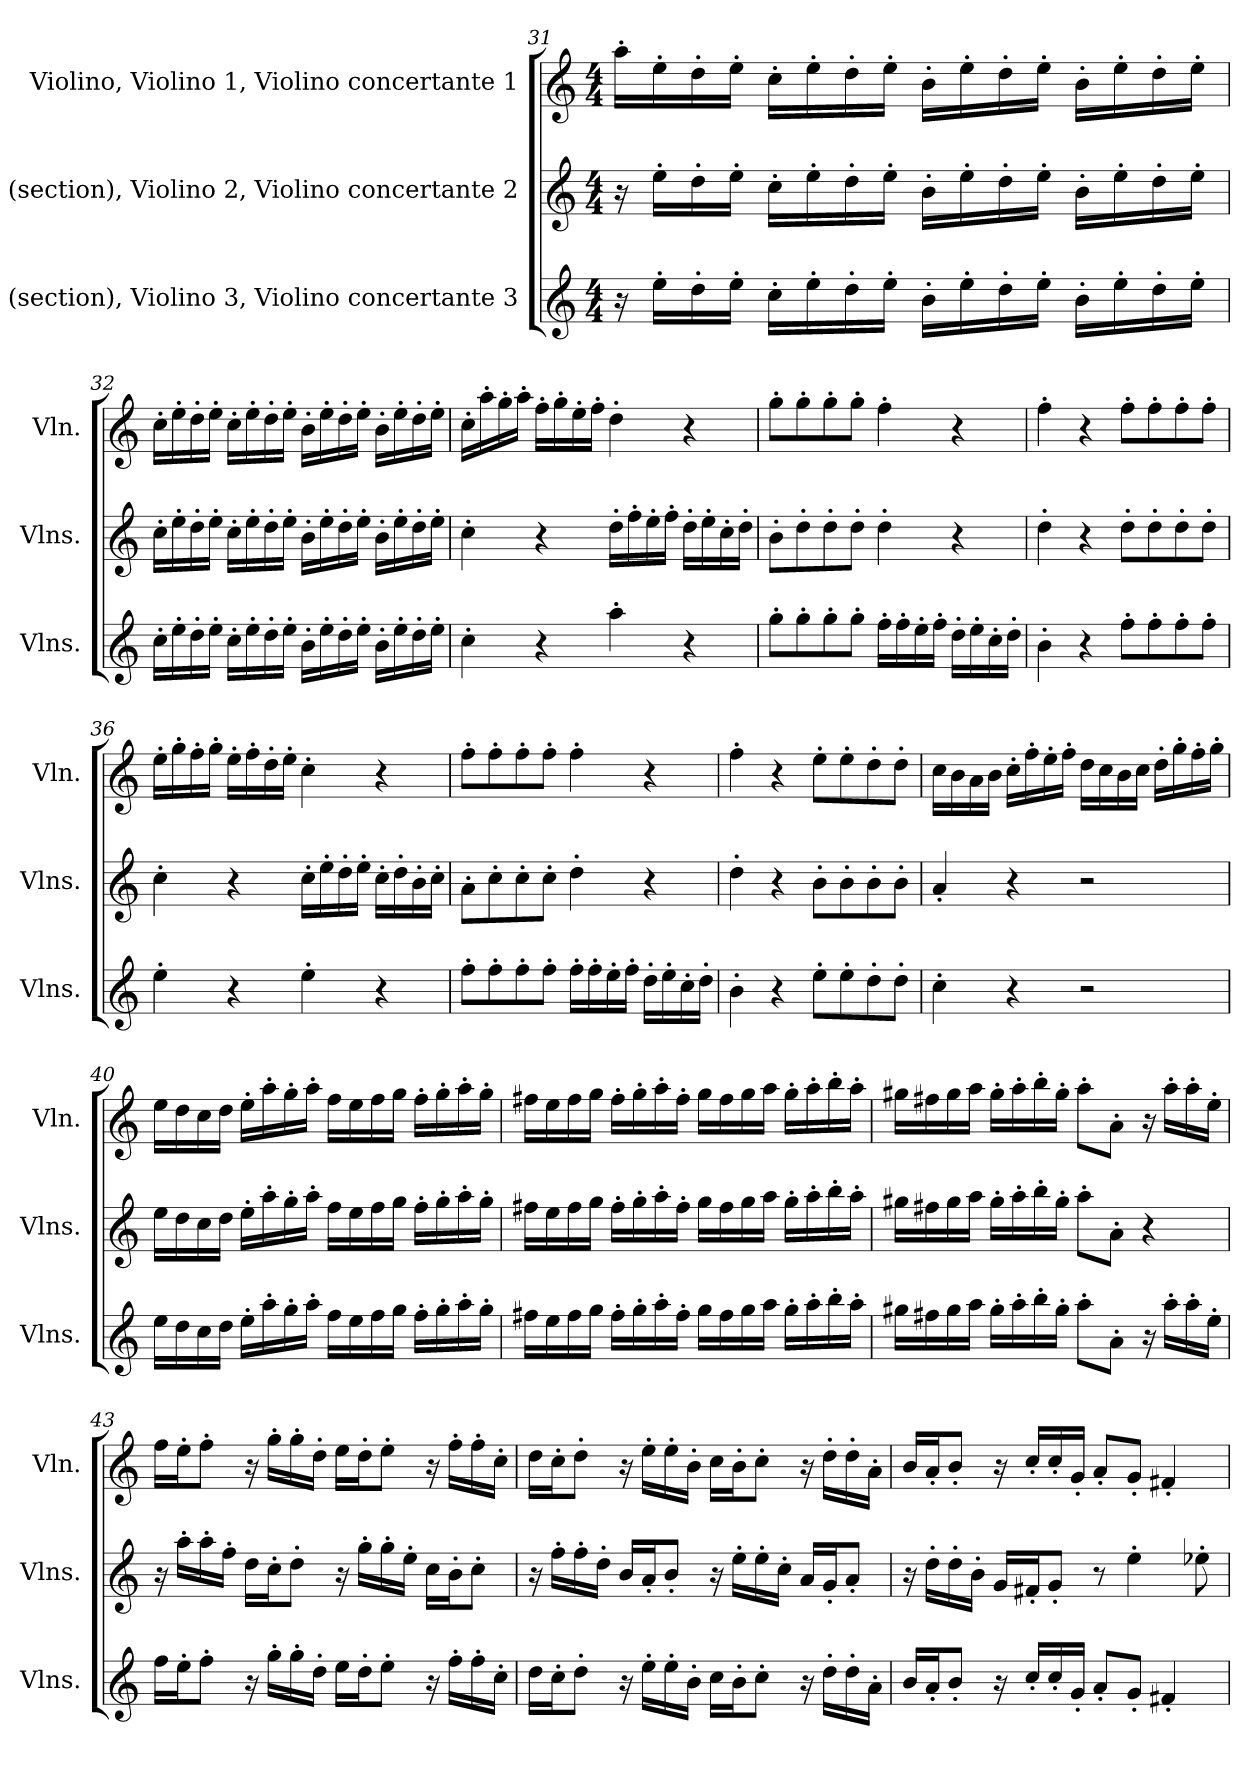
**kern	**kern	**kern
*part3	*part2	*part1
*staff3	*staff2	*staff1
*I"Violins (section), Violino 3, Violino concertante 3	*I"Violins (section), Violino 2, Violino concertante 2	*I"Violino, Violino 1, Violino concertante 1
*I'Vlns.	*I'Vlns.	*I'Vln.
!!LO:LB:g=z
*clefG2	*clefG2	*clefG2
*k[]	*k[]	*k[]
*M4/4	*M4/4	*M4/4
=31	=31	=31
16r	16r	16aa'\LL
16ee'\LL	16ee'\LL	16ee'\
16dd'\	16dd'\	16dd'\
16ee'\JJ	16ee'\JJ	16ee'\JJ
16cc'\LL	16cc'\LL	16cc'\LL
16ee'\	16ee'\	16ee'\
16dd'\	16dd'\	16dd'\
16ee'\JJ	16ee'\JJ	16ee'\JJ
16b'\LL	16b'\LL	16b'\LL
16ee'\	16ee'\	16ee'\
16dd'\	16dd'\	16dd'\
16ee'\JJ	16ee'\JJ	16ee'\JJ
16b'\LL	16b'\LL	16b'\LL
16ee'\	16ee'\	16ee'\
16dd'\	16dd'\	16dd'\
16ee'\JJ	16ee'\JJ	16ee'\JJ
=32	=32	=32
16cc'\LL	16cc'\LL	16cc'\LL
16ee'\	16ee'\	16ee'\
16dd'\	16dd'\	16dd'\
16ee'\JJ	16ee'\JJ	16ee'\JJ
16cc'\LL	16cc'\LL	16cc'\LL
16ee'\	16ee'\	16ee'\
16dd'\	16dd'\	16dd'\
16ee'\JJ	16ee'\JJ	16ee'\JJ
16b'\LL	16b'\LL	16b'\LL
16ee'\	16ee'\	16ee'\
16dd'\	16dd'\	16dd'\
16ee'\JJ	16ee'\JJ	16ee'\JJ
16b'\LL	16b'\LL	16b'\LL
16ee'\	16ee'\	16ee'\
16dd'\	16dd'\	16dd'\
16ee'\JJ	16ee'\JJ	16ee'\JJ
!!LO:LB:g=z
=33	=33	=33
4cc'\	4cc'\	16cc'\LL
.	.	16aa'\
.	.	16gg'\
.	.	16aa'\JJ
4r	4r	16ff'\LL
.	.	16gg'\
.	.	16ee'\
.	.	16ff'\JJ
4aa'\	16dd'\LL	4dd'\
.	16ff'\	.
.	16ee'\	.
.	16ff'\JJ	.
4r	16dd'\LL	4r
.	16ee'\	.
.	16cc'\	.
.	16dd'\JJ	.
=34	=34	=34
8gg'\L	8b'\L	8gg'\L
8gg'\	8dd'\	8gg'\
8gg'\	8dd'\	8gg'\
8gg'\J	8dd'\J	8gg'\J
16ff'\LL	4dd'\	4ff'\
16ff'\	.	.
16ee'\	.	.
16ff'\JJ	.	.
16dd'\LL	4r	4r
16ee'\	.	.
16cc'\	.	.
16dd'\JJ	.	.
=35	=35	=35
4b'\	4dd'\	4ff'\
4r	4r	4r
8ff'\L	8dd'\L	8ff'\L
8ff'\	8dd'\	8ff'\
8ff'\	8dd'\	8ff'\
8ff'\J	8dd'\J	8ff'\J
!!LO:LB:g=z
=36	=36	=36
4ee'\	4cc'\	16ee'\LL
.	.	16gg'\
.	.	16ff'\
.	.	16gg'\JJ
4r	4r	16ee'\LL
.	.	16ff'\
.	.	16dd'\
.	.	16ee'\JJ
4ee'\	16cc'\LL	4cc'\
.	16ee'\	.
.	16dd'\	.
.	16ee'\JJ	.
4r	16cc'\LL	4r
.	16dd'\	.
.	16b'\	.
.	16cc'\JJ	.
=37	=37	=37
8ff'\L	8a'\L	8ff'\L
8ff'\	8cc'\	8ff'\
8ff'\	8cc'\	8ff'\
8ff'\J	8cc'\J	8ff'\J
16ff'\LL	4dd'\	4ff'\
16ff'\	.	.
16ee'\	.	.
16ff'\JJ	.	.
16dd'\LL	4r	4r
16ee'\	.	.
16cc'\	.	.
16dd'\JJ	.	.
=38	=38	=38
4b'\	4dd'\	4ff'\
4r	4r	4r
8ee'\L	8b'\L	8ee'\L
8ee'\	8b'\	8ee'\
8dd'\	8b'\	8dd'\
8dd'\J	8b'\J	8dd'\J
!!LO:LB:g=z
=39	=39	=39
4cc'\	4a'/	16cc\LL
.	.	16b\
.	.	16a\
.	.	16b\JJ
4r	4r	16cc'\LL
.	.	16ff'\
.	.	16ee'\
.	.	16ff'\JJ
2r	2r	16dd\LL
.	.	16cc\
.	.	16b\
.	.	16cc\JJ
.	.	16dd'\LL
.	.	16gg'\
.	.	16ff'\
.	.	16gg'\JJ
=40	=40	=40
16ee\LL	16ee\LL	16ee\LL
16dd\	16dd\	16dd\
16cc\	16cc\	16cc\
16dd\JJ	16dd\JJ	16dd\JJ
16ee'\LL	16ee'\LL	16ee'\LL
16aa'\	16aa'\	16aa'\
16gg'\	16gg'\	16gg'\
16aa'\JJ	16aa'\JJ	16aa'\JJ
16ff\LL	16ff\LL	16ff\LL
16ee\	16ee\	16ee\
16ff\	16ff\	16ff\
16gg\JJ	16gg\JJ	16gg\JJ
16ff'\LL	16ff'\LL	16ff'\LL
16gg'\	16gg'\	16gg'\
16aa'\	16aa'\	16aa'\
16gg'\JJ	16gg'\JJ	16gg'\JJ
!!LO:PB:g=z
=41	=41	=41
16ff#X\LL	16ff#X\LL	16ff#X\LL
16ee\	16ee\	16ee\
16ff#\	16ff#\	16ff#\
16gg\JJ	16gg\JJ	16gg\JJ
16ff#'\LL	16ff#'\LL	16ff#'\LL
16gg'\	16gg'\	16gg'\
16aa'\	16aa'\	16aa'\
16ff#'\JJ	16ff#'\JJ	16ff#'\JJ
16gg\LL	16gg\LL	16gg\LL
16ff#\	16ff#\	16ff#\
16gg\	16gg\	16gg\
16aa\JJ	16aa\JJ	16aa\JJ
16gg'\LL	16gg'\LL	16gg'\LL
16aa'\	16aa'\	16aa'\
16bb'\	16bb'\	16bb'\
16aa'\JJ	16aa'\JJ	16aa'\JJ
=42	=42	=42
16gg#X\LL	16gg#X\LL	16gg#X\LL
16ff#X\	16ff#X\	16ff#X\
16gg#\	16gg#\	16gg#\
16aa\JJ	16aa\JJ	16aa\JJ
16gg#'\LL	16gg#'\LL	16gg#'\LL
16aa'\	16aa'\	16aa'\
16bb'\	16bb'\	16bb'\
16gg#'\JJ	16gg#'\JJ	16gg#'\JJ
8aa'\L	8aa'\L	8aa'\L
8a'\J	8a'\J	8a'\J
16r	4r	16r
16aa'\LL	.	16aa'\LL
16aa'\	.	16aa'\
16ee'\JJ	.	16ee'\JJ
!!LO:LB:g=z
=43	=43	=43
16ff\LL	16r	16ff\LL
16ee'\J	16aa'\LL	16ee'\J
8ff'\J	16aa'\	8ff'\J
.	16ff'\JJ	.
16r	16dd\LL	16r
16gg'\LL	16cc'\J	16gg'\LL
16gg'\	8dd'\J	16gg'\
16dd'\JJ	.	16dd'\JJ
16ee\LL	16r	16ee\LL
16dd'\J	16gg'\LL	16dd'\J
8ee'\J	16gg'\	8ee'\J
.	16ee'\JJ	.
16r	16cc\LL	16r
16ff'\LL	16b'\J	16ff'\LL
16ff'\	8cc'\J	16ff'\
16cc'\JJ	.	16cc'\JJ
=44	=44	=44
16dd\LL	16r	16dd\LL
16cc'\J	16ff'\LL	16cc'\J
8dd'\J	16ff'\	8dd'\J
.	16dd'\JJ	.
16r	16b/LL	16r
16ee'\LL	16a'/J	16ee'\LL
16ee'\	8b'/J	16ee'\
16b'\JJ	.	16b'\JJ
16cc\LL	16r	16cc\LL
16b'\J	16ee'\LL	16b'\J
8cc'\J	16ee'\	8cc'\J
.	16cc'\JJ	.
16r	16a/LL	16r
16dd'\LL	16g'/J	16dd'\LL
16dd'\	8a'/J	16dd'\
16a'\JJ	.	16a'\JJ
!!LO:LB:g=z
=45	=45	=45
16b/LL	16r	16b/LL
16a'/J	16dd'\LL	16a'/J
8b'/J	16dd'\	8b'/J
.	16b'\JJ	.
16r	16g/LL	16r
16cc'/LL	16f#X'/J	16cc'/LL
16cc'/	8g'/J	16cc'/
16g'/JJ	.	16g'/JJ
8a'/L	8r	8a'/L
8g'/J	4ee'\	8g'/J
4f#X'/	.	4f#X'/
.	8ee-X'\	.
=	=	=
*-	*-	*-
